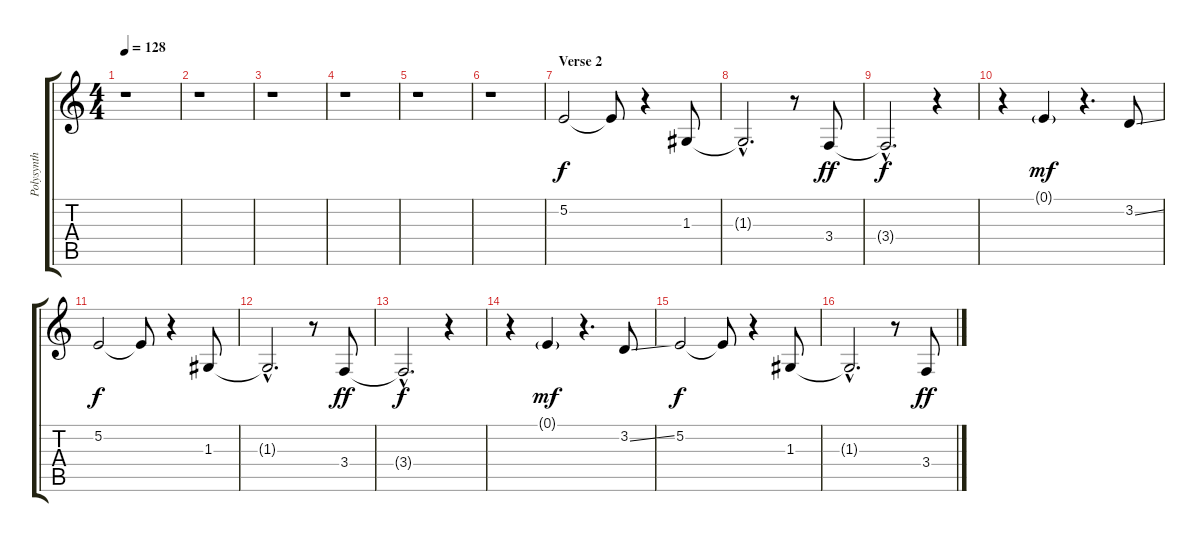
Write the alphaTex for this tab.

\track ("Polysynth" "Polysynth") {instrument pad3polysynth}
\staff {score tabs}
\tuning (E4 B3 G3 D3 A2 E2) {hide}
\ts (4 4)
\tempo 128
\clef g2
\ks c
r.1{dy mf} |
r.1 |
r.1 |
r.1 |
r.1 |
r.1 |
\section ("" "Verse 2")
5.2.2{dy f} 5.2{t}.8 r.4 1.3.8 |
1.3{hac t}.2{d} r.8 3.4.8{dy ff} |
3.4{hac t}.2{d dy f} r.4 |
r.4 0.1{g}.4{dy mf} r.4{d} 3.2{ss}.8 |
5.2.2{dy f} 5.2{t}.8 r.4 1.3.8 |
1.3{hac t}.2{d} r.8 3.4.8{dy ff} |
3.4{hac t}.2{d dy f} r.4 |
r.4 0.1{g}.4{dy mf} r.4{d} 3.2{ss}.8 |
5.2.2{dy f} 5.2{t}.8 r.4 1.3.8 |
1.3{hac t}.2{d} r.8 3.4.8{dy ff}
